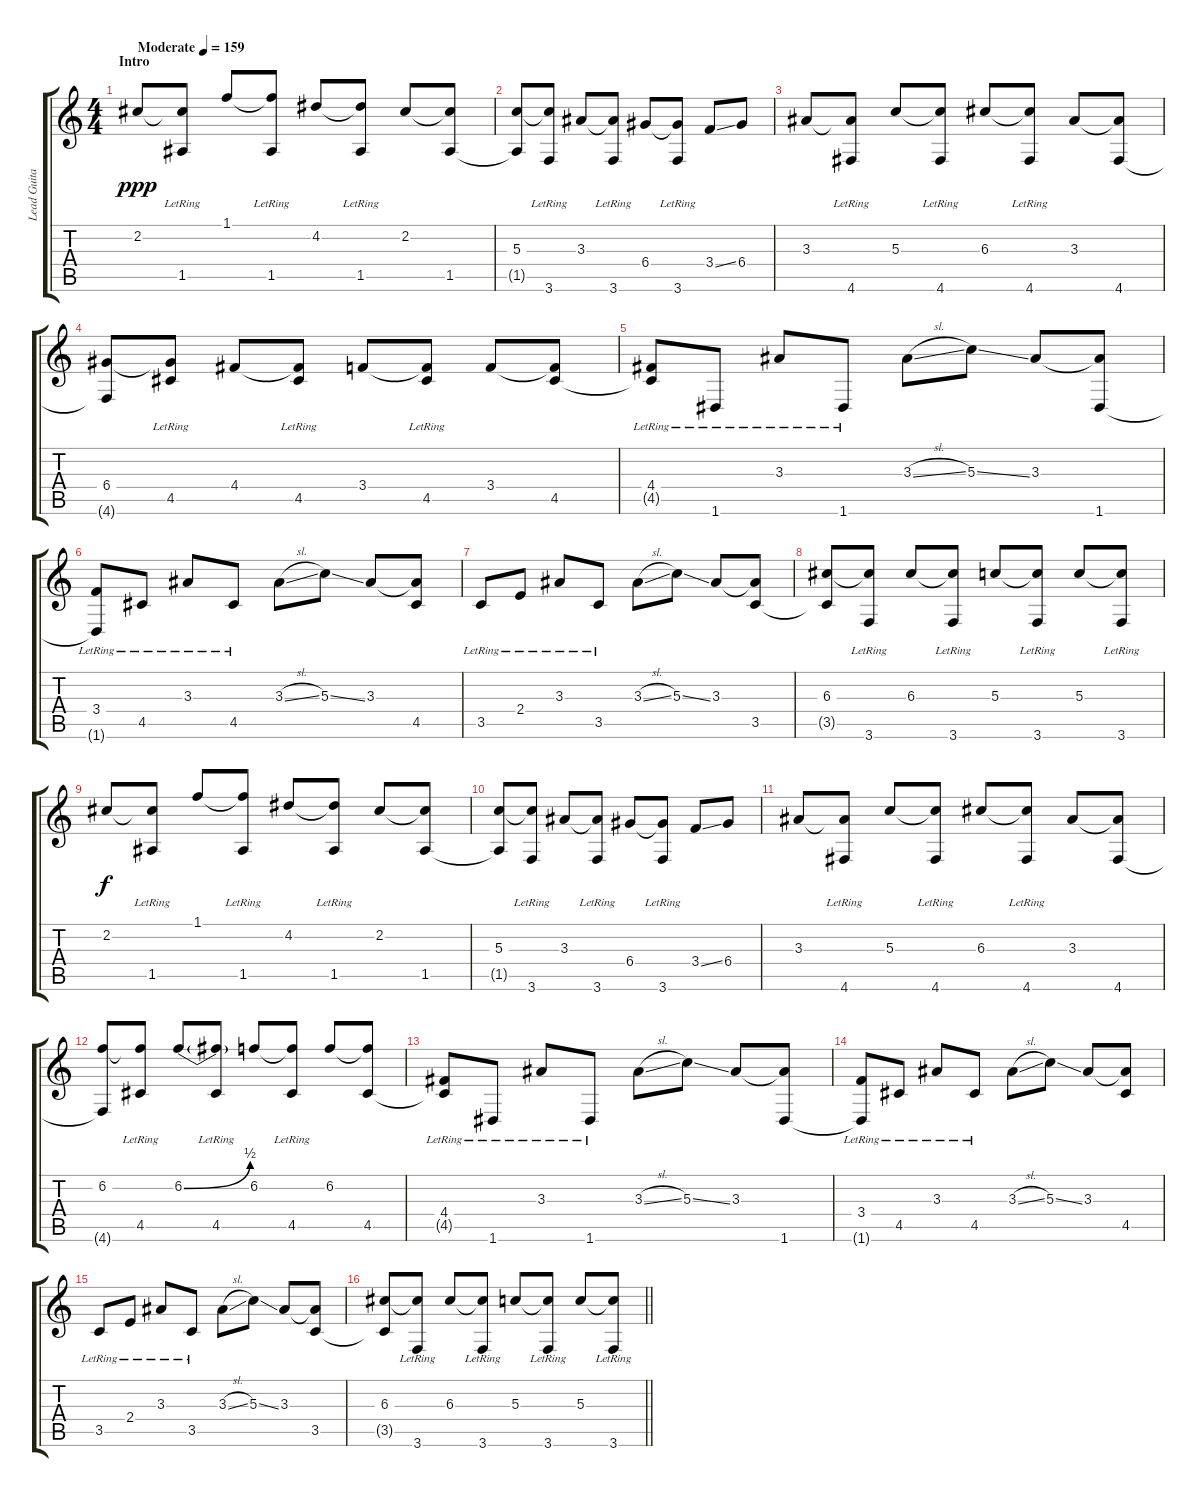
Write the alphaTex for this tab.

\track ("Lead Guitar" "Lead Guita") {instrument overdrivenguitar}
\staff {score tabs}
\tuning (E4 B3 G3 D3 A2 D2) {hide}
\ts (4 4)
\section ("" "Intro")
\tempo (159 "Moderate")
\clef g2
\ks c
2.2.8{dy ppp instrument overdrivenguitar} (2.2{t} 1.5{lr}).8 1.1.8 (1.1{t} 1.5{lr}).8 4.2.8 (4.2{t} 1.5{lr}).8 2.2.8 (2.2{t} 1.5).8 |
(5.3 1.5{t}).8 (5.3{t} 3.6{lr}).8 3.3.8 (3.3{t} 3.6{lr}).8 6.4.8 (6.4{t} 3.6{lr}).8 3.4{ss}.8 6.4.8 |
3.3.8 (3.3{t} 4.6{lr}).8 5.3.8 (5.3{t} 4.6{lr}).8 6.3.8 (6.3{t} 4.6{lr}).8 3.3.8 (3.3{t} 4.6).8 |
(6.4 4.6{t}).8 (6.4{t} 4.5{lr}).8 4.4.8 (4.4{t} 4.5{lr}).8 3.4.8 (3.4{t} 4.5{lr}).8 3.4.8 (3.4{t} 4.5).8 |
(4.4{lr} 4.5{t}).8 1.6{lr}.8 3.3{lr}.8 1.6{lr}.8 3.3{sl}.8 5.3{ss}.8 3.3.8 (3.3{t} 1.6).8 |
(3.4{lr} 1.6{t}).8 4.5{lr}.8 3.3{lr}.8 4.5{lr}.8 3.3{sl}.8 5.3{ss}.8 3.3.8 (3.3{t} 4.5).8 |
3.5{lr}.8 2.4{lr}.8 3.3{lr}.8 3.5{lr}.8 3.3{sl}.8 5.3{ss}.8 3.3.8 (3.3{t} 3.5).8 |
(6.3 3.5{t}).8 (6.3{t} 3.6{lr}).8 6.3.8 (6.3{t} 3.6{lr}).8 5.3.8 (5.3{t} 3.6{lr}).8 5.3.8 (5.3{t} 3.6{lr}).8 |
2.2.8{dy f} (2.2{t} 1.5{lr}).8 1.1.8 (1.1{t} 1.5{lr}).8 4.2.8 (4.2{t} 1.5{lr}).8 2.2.8 (2.2{t} 1.5).8 |
(5.3 1.5{t}).8 (5.3{t} 3.6{lr}).8 3.3.8 (3.3{t} 3.6{lr}).8 6.4.8 (6.4{t} 3.6{lr}).8 3.4{ss}.8 6.4.8 |
3.3.8 (3.3{t} 4.6{lr}).8 5.3.8 (5.3{t} 4.6{lr}).8 6.3.8 (6.3{t} 4.6{lr}).8 3.3.8 (3.3{t} 4.6).8 |
(6.2 4.6{t}).8 (6.2{t} 4.5{lr}).8 6.2{be (bend 0 0 60 2)}.8 (6.2{t} 4.5{lr}).8 6.2.8 (6.2{t} 4.5{lr}).8 6.2.8 (6.2{t} 4.5).8 |
(4.4{lr} 4.5{t}).8 1.6{lr}.8 3.3{lr}.8 1.6{lr}.8 3.3{sl}.8 5.3{ss}.8 3.3.8 (3.3{t} 1.6).8 |
(3.4{lr} 1.6{t}).8 4.5{lr}.8 3.3{lr}.8 4.5{lr}.8 3.3{sl}.8 5.3{ss}.8 3.3.8 (3.3{t} 4.5).8 |
3.5{lr}.8 2.4{lr}.8 3.3{lr}.8 3.5{lr}.8 3.3{sl}.8 5.3{ss}.8 3.3.8 (3.3{t} 3.5).8 |
\barLineRight lightlight
(6.3 3.5{t}).8 (6.3{t} 3.6{lr}).8 6.3.8 (6.3{t} 3.6{lr}).8 5.3.8 (5.3{t} 3.6{lr}).8 5.3.8 (5.3{t} 3.6{lr}).8
